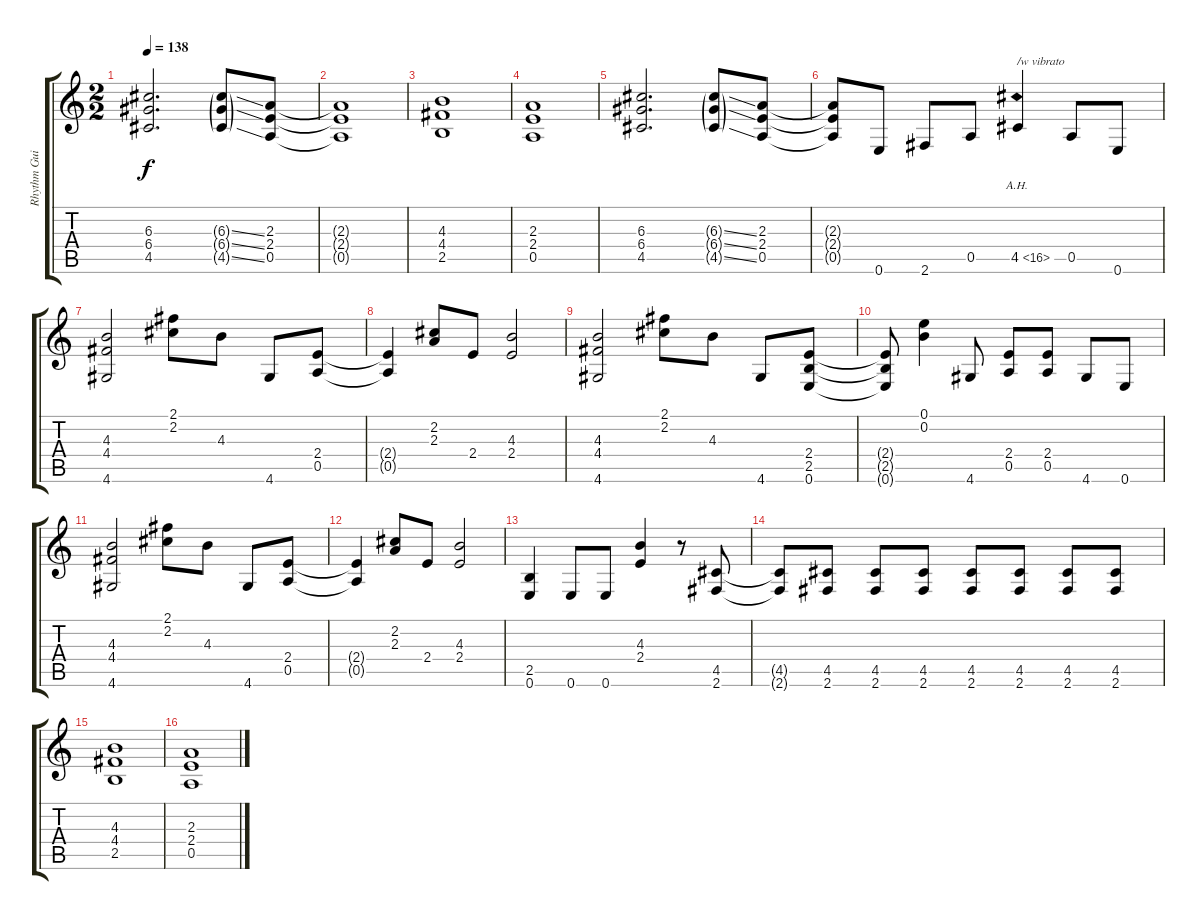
\track ("Rhythm Guitar 1" "Rhythm Gui") {instrument distortionguitar}
\staff {score tabs}
\tuning (E4 B3 G3 D3 A2 E2) {hide}
\ts (2 2)
\tempo 138
\clef g2
\ks c
(6.3 6.4 4.5).2{d dy f} (6.3{ss g} 6.4{ss g} 4.5{ss g}).8 (2.3 2.4 0.5).8 |
(2.3{t} 2.4{t} 0.5{t}).1 |
(4.3 4.4 2.5).1 |
(2.3 2.4 0.5).1 |
(6.3 6.4 4.5).2{d} (6.3{ss g} 6.4{ss g} 4.5{ss g}).8 (2.3 2.4 0.5).8 |
(2.3{t} 2.4{t} 0.5{t}).8 0.6.8 2.6.8 0.5.8 4.5{ah 12}.4{txt "/w vibrato"} 0.5.8 0.6.8 |
(4.3 4.4 4.6).2 (2.1 2.2).8 4.3.8 4.6.8 (2.4 0.5).8 |
(2.4{t} 0.5{t}).4 (2.2 2.3).8 2.4.8 (4.3 2.4).2 |
(4.3 4.4 4.6).2 (2.1 2.2).8 4.3.8 4.6.8 (2.4 2.5 0.6).8 |
(2.4{t} 2.5{t} 0.6{t}).8 (0.1 0.2).4 4.6.8 (2.4 0.5).8 (2.4 0.5).8 4.6.8 0.6.8 |
(4.3 4.4 4.6).2 (2.1 2.2).8 4.3.8 4.6.8 (2.4 0.5).8 |
(2.4{t} 0.5{t}).4 (2.2 2.3).8 2.4.8 (4.3 2.4).2 |
(2.5 0.6).4 0.6.8 0.6.8 (4.3 2.4).4 r.8 (4.5 2.6).8 |
(4.5{t} 2.6{t}).8 (4.5 2.6).8 (4.5 2.6).8 (4.5 2.6).8 (4.5 2.6).8 (4.5 2.6).8 (4.5 2.6).8 (4.5 2.6).8 |
(4.3 4.4 2.5).1 |
(2.3 2.4 0.5).1
